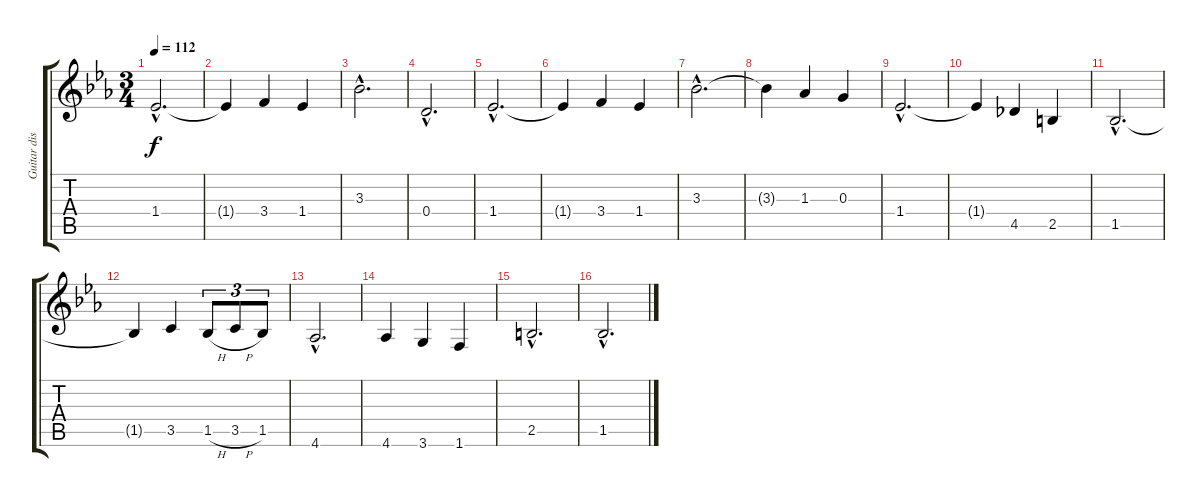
\track ("Guitar dist" "Guitar dis") {instrument overdrivenguitar}
\staff {score tabs}
\tuning (E4 B3 G3 D3 A2 E2) {hide}
\ts (3 4)
\tempo 112
\clef g2
\ks cminor
1.4{hac}.2{d dy f} |
1.4{t}.4 3.4.4 1.4.4 |
3.3{hac}.2{d} |
0.4{hac}.2{d} |
1.4{hac}.2{d} |
1.4{t}.4 3.4.4 1.4.4 |
3.3{hac}.2{d} |
3.3{t}.4 1.3.4 0.3.4 |
1.4{hac}.2{d} |
1.4{t}.4 4.5.4 2.5.4 |
1.5{hac}.2{d} |
1.5{t}.4 3.5.4 1.5{h}.8{tu (3 2)} 3.5{h}.8{tu (3 2)} 1.5.8{tu (3 2)} |
4.6{hac}.2{d} |
4.6.4 3.6.4 1.6.4 |
2.5{hac}.2{d} |
1.5{hac}.2{d}
